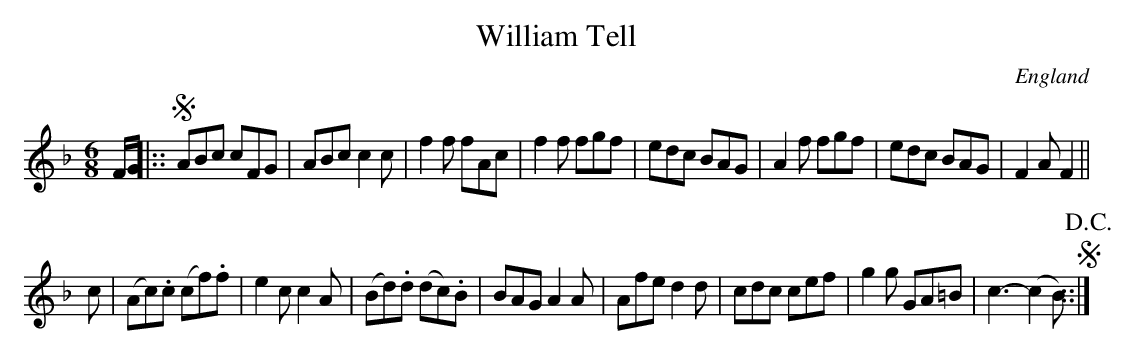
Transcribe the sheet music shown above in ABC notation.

X:1
T:William Tell
L:1/8
M:6/8
O:England
K:F major
F/G/ |:: !segno! \
ABc cFG | ABc c2c | f2f fAc | f2f fgf | \
edc BAG | A2f fgf | edc BAG | F2A F2 ||
c | \
(Ac).c (cf).f | e2c c2A | (Bd).d (dc).B | BAG A2A | \
Afe d2d | cdc cef | g2g GA=B | c3- (c2B) !segno! !D.C.! ::|
